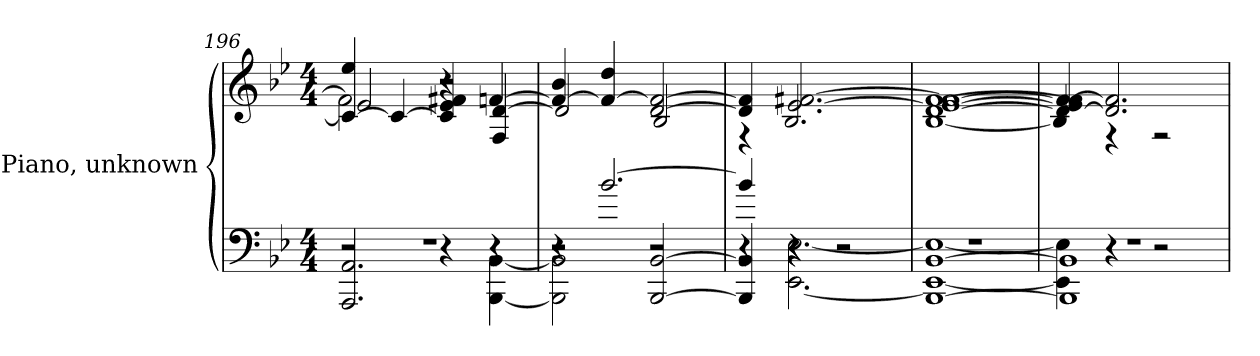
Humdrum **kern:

**kern	**kern
*part1	*part1
*staff2	*staff1
*I"Piano, unknown	*
*I'Pno.	*
*clefF4	*clefG2
*k[b-e-]	*k[b-e-]
*M4/4	*M4/4
=196	=196
*^	*^
*	*^	*	*^
1r	2r	2.AAA/ 2.AA/	4c/_ 4ee-/	2f#\]	2e-/
.	.	.	4c/_	.	.
.	4r	.	4c/] 4e-/ 4f#X/	2r	4r
.	[4BBB-\ [4BB-\	4r	[4fn/	.	4F/ [4d/
*	*	*	*	*v	*v
=197	=197	=197	=197	=197
4r	2BBB-\] 2BB-\]	2r	4f/_ 4b-/	2d/]
[2.b-/	.	.	4f/_ 4dd/	.
.	2r	[2BBB-/ [2BB-/	[2d/ 2f/_	2B-/
=198	=198	=198	=198	=198
4b-/]	4r	4BBB-/] 4BB-/]	4d/] 4f/]	4r
4r	[2.EE-\ [2.E-\	4r	[2.e-/ [2.f#X/	2.B-/
2r	.	2r	.	.
=199	=199	=199	=199	=199
1r	1EE-_ 1E-_	[1BBB- [1BB-	[1d 1e-_ [1f 1f#_	[1B-
=200	=200	=200	=200	=200
1r	4EE-\] 4E-\]	1BBB-] 1BB-]	4d/_ 4e-/] 4f/_ 4f#/]	4B-/]
.	4r	.	2.d/] 2.f/]	4r
.	2r	.	.	2r
*v	*v	*v	*	*
*	*v	*v
=	=
*-	*-
